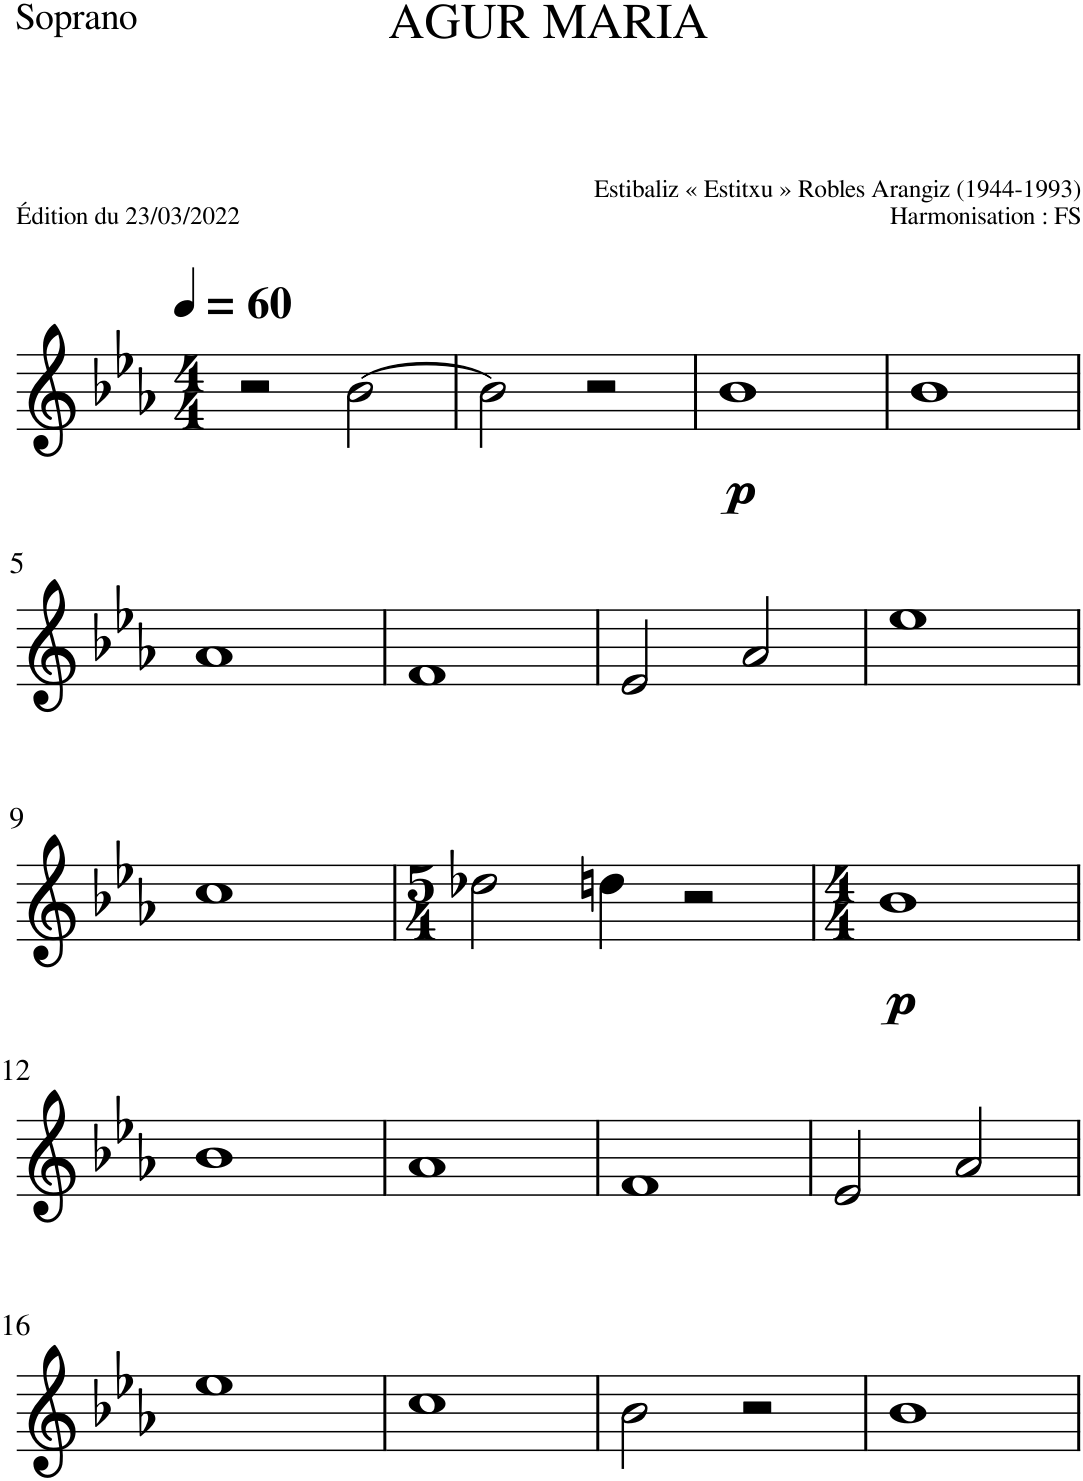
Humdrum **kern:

**kern	**dynam
*part1	*part1
*staff1	*staff1
*I"Soprano	*
*I'S.	*
*clefG2	*
*k[b-e-a-]	*
*M4/4	*
*MM60	*
=1	=1
2r	.
[2b-\	.
=2	=2
2b-\]	.
2r	.
=3	=3
!	!LO:DY:b
1b-	p
=4	=4
1b-	.
!!LO:LB:g=z
=5	=5
1a-	.
=6	=6
1f	.
=7	=7
2e-/	.
2a-/	.
=8	=8
1ee-	.
!!LO:LB:g=z
=9	=9
1cc	.
=10	=10
*M5/4	*
2dd-X\	.
4ddn\	.
2r	.
=11	=11
*M4/4	*
!	!LO:DY:b
1b-	p
!!LO:LB:g=z
=12	=12
1b-	.
=13	=13
1a-	.
=14	=14
1f	.
=15	=15
2e-/	.
2a-/	.
!!LO:LB:g=z
=16	=16
1ee-	.
=17	=17
1cc	.
=18	=18
2b-\	.
2r	.
=19	=19
1b-	.
=	=
*-	*-
